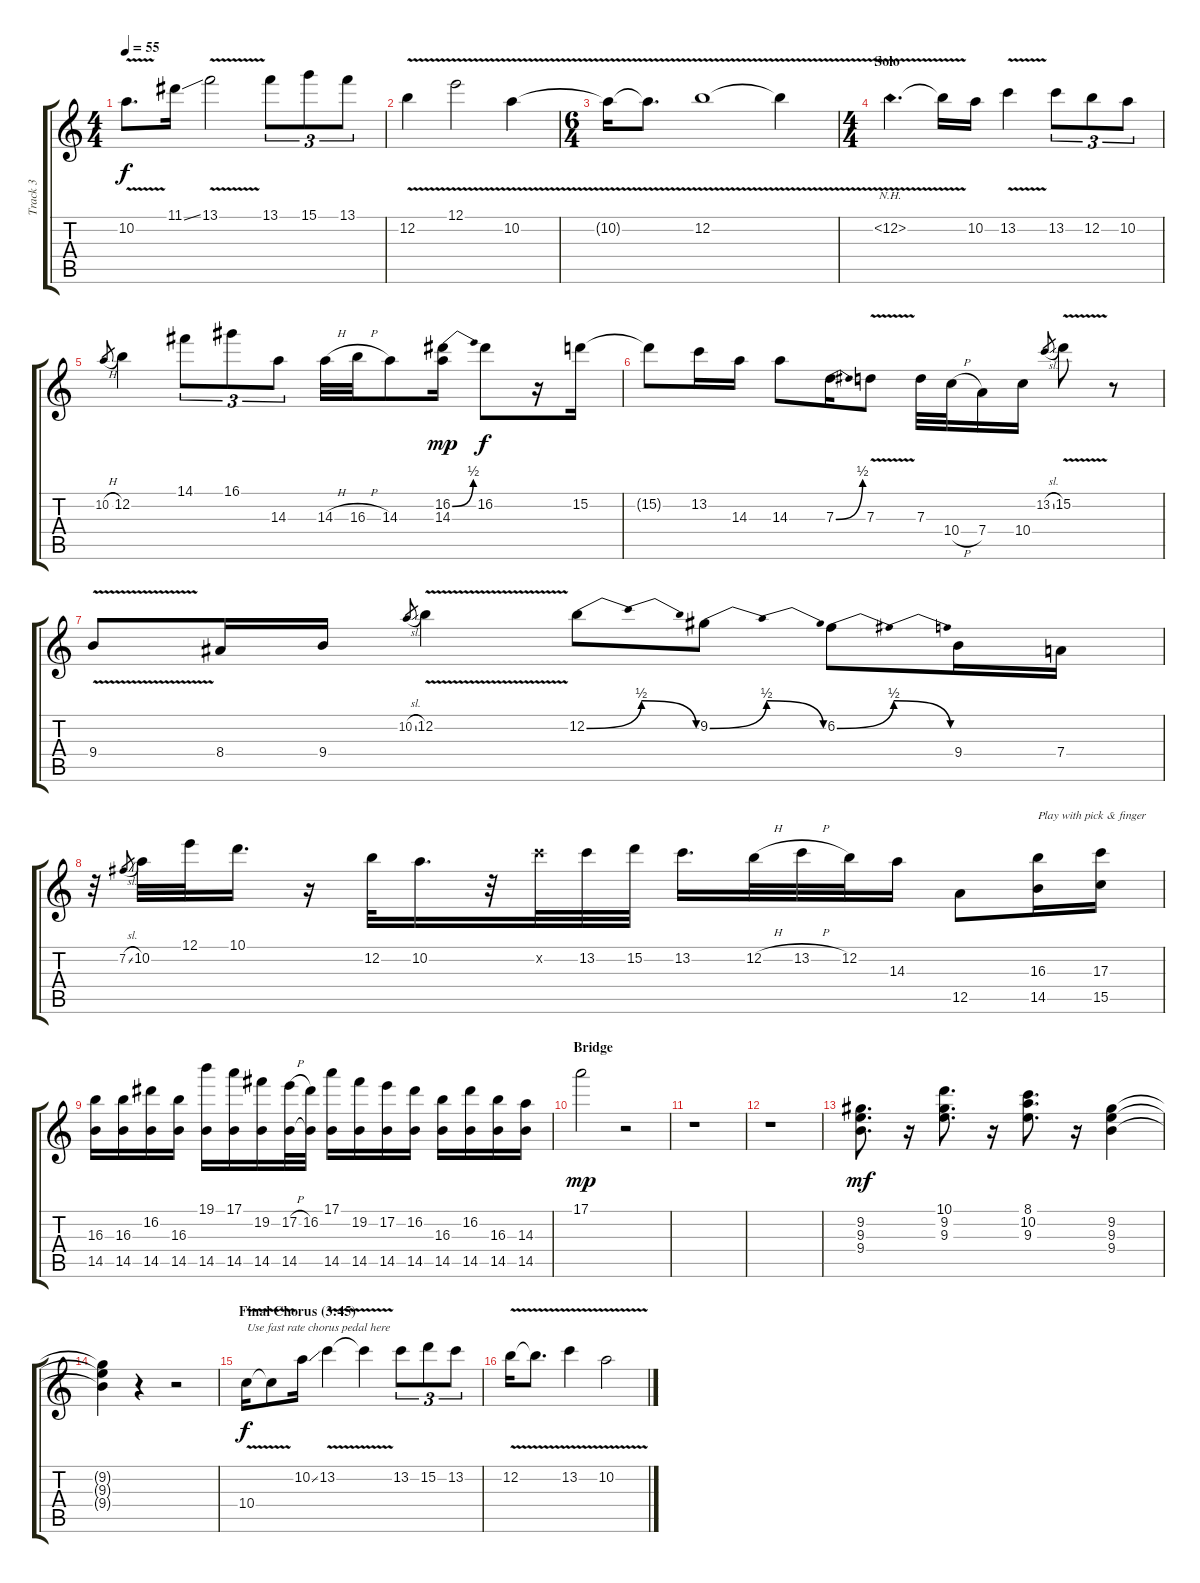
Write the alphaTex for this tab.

\track ("Track 3" "Track 3") {instrument overdrivenguitar}
\staff {score tabs}
\tuning (E4 B3 G3 D3 A2 E2) {hide}
\ts (4 4)
\tempo 55
\clef g2
\ks c
10.2{v}.8{d dy f} 11.1{ss}.16 13.1{v}.2 13.1.8{tu (3 2)} 15.1.8{tu (3 2)} 13.1.8{tu (3 2)} |
12.2{v}.4 12.1{v}.2 10.2{v}.4 |
\ts (6 4)
10.2{v t}.16 10.2{t}.8{d} 12.2{v}.1 12.2{t}.4 |
\ts (4 4)
\section ("" "Solo")
12.2{nh v}.4{d} 12.2{t}.16 10.2.16 13.2{v}.4 13.2.8{tu (3 2)} 12.2.8{tu (3 2)} 10.2.8{tu (3 2)} |
10.2{h}.8{gr} 12.2.4 14.1.8{tu (3 2)} 16.1.8{tu (3 2)} 14.3.8{tu (3 2)} 14.3{h}.32 16.3{h}.32 14.3.8 (16.2{be (bend 0 0 60 2)} 14.3).16{dy mp} 16.2.8{dy f} r.16 15.2.16 |
15.2{t}.8 13.2.16 14.3.16 14.3.8 7.3{be (bend 0 0 60 2)}.16 7.3{v}.8 7.3.32 10.4{h}.32 7.4.16 10.4.16 13.2{sl}.8{gr} 15.2{v}.8 r.8 |
9.4{v}.8 8.4.16 9.4.16 10.2{sl}.8{gr} 12.2{v}.4 12.2{be (bendrelease 0 0 30 2 30 2 60 0)}.8 9.2{be (bendrelease 0 0 30 2 30 2 60 0)}.8 6.2{be (bendrelease 0 0 30 2 30 2 60 0)}.8 9.4.16 7.4.16 |
r.32 7.2{sl}.8{gr} 10.2.32 12.1.32 10.1.16{d} r.16 12.2.32 10.2.16{d} r.32 13.2{x}.32 13.2.32 15.2.32 13.2.16{d} 12.2{h}.32 13.2{h}.32 12.2.32 14.3.16 12.5.8 (16.3 14.5).16{txt "Play with pick & finger"} (17.3 15.5).16 |
(16.3 14.5).16 (16.3 14.5).16 (16.2 14.5).16 (16.3 14.5).16 (19.1 14.5).16 (17.1 14.5).16 (19.2 14.5).16 (17.2{h} 14.5).32 (16.2 14.5{t}).32 (17.1 14.5).16 (19.2 14.5).16 (17.2 14.5).16 (16.2 14.5).16 (16.3 14.5).16 (16.2 14.5).16 (16.3 14.5).16 (14.3 14.5).16 |
\section ("" "Bridge")
17.1.2{dy mp} r.2 |
r.1 |
r.1 |
(9.2 9.3 9.4).8{d dy mf} r.16 (10.1 9.2 9.3).8{d} r.16 (8.1 10.2 9.3).8{d} r.16 (9.2 9.3 9.4).4 |
(9.2{t} 9.3{t} 9.4{t}).4 r.4 r.2 |
\section ("" "Final Chorus (3:45)")
10.4{v}.16{txt "Use fast rate chorus pedal here" dy f} 10.4{t}.8 10.2{ss}.16 13.2{v}.4 13.2{t}.4 13.2.8{tu (3 2)} 15.2.8{tu (3 2)} 13.2.8{tu (3 2)} |
12.2{v}.16 12.2{t}.8{d} 13.2{v}.4 10.2{v}.2
